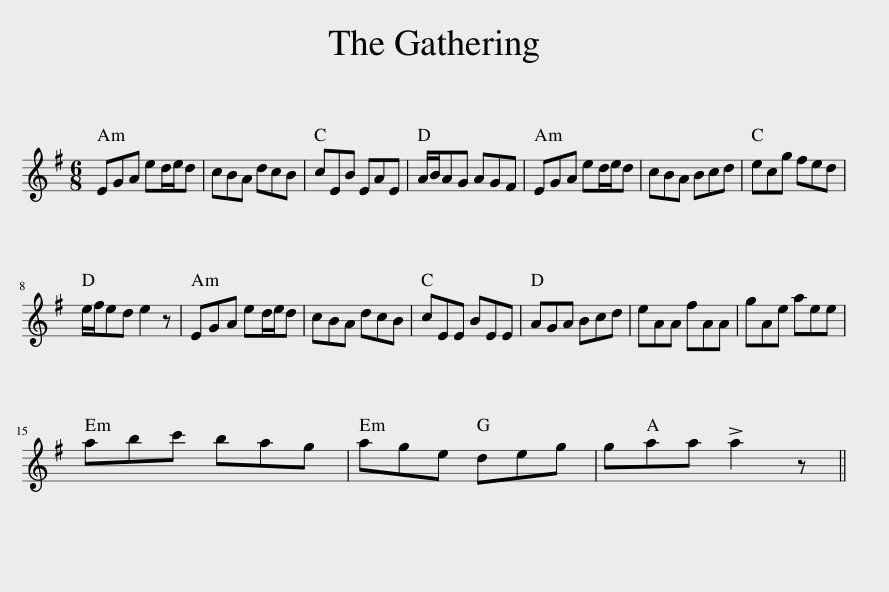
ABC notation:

X:1
L:1/8
M:6/8
I:linebreak $
K:G
V:1 treble
V:1
 EGA ed/e/d | cBA dcB | cEB EAE | A/B/AG AGF | EGA ed/e/d | %5
 cBA Bcd | ecg fed |$ e/f/ed e2 z | EGA ed/e/d | cBA dcB | %10
 cEE BEE | AGA Bcd | eAA fAA | gAe aee |$ abc' bag | %15
 age deg | gaa !>!a2 z || %17
